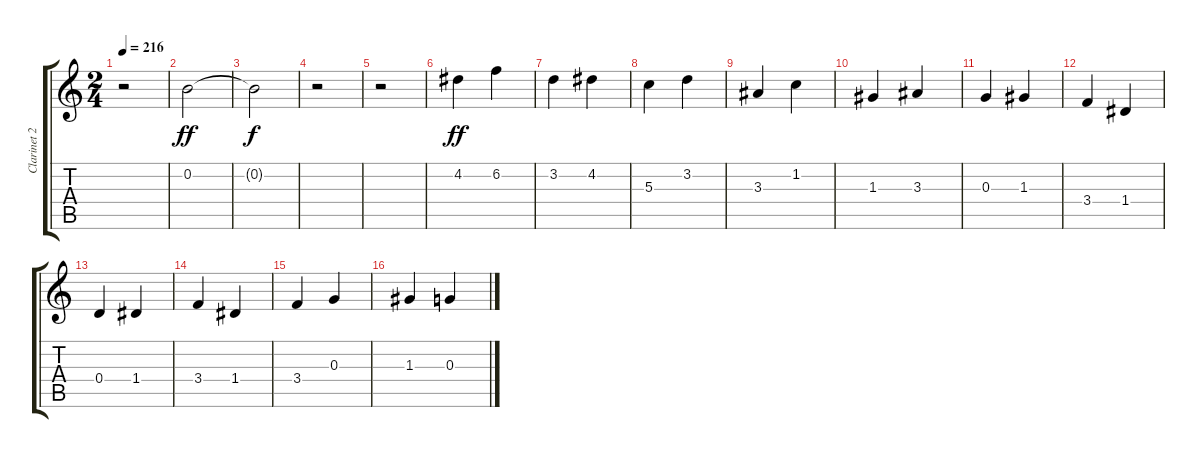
\track ("Clarinet 2" "Clarinet 2") {instrument acousticguitarnylon}
\staff {score tabs}
\tuning (E4 B3 G3 D3 A2 E2) {hide}
\ts (2 4)
\tempo 216
\clef g2
\ks c
r.2{dy f} |
0.2.2{dy ff} |
0.2{t}.2{dy f} |
r.2 |
r.2 |
4.2.4{dy ff} 6.2.4 |
3.2.4 4.2.4 |
5.3.4 3.2.4 |
3.3.4 1.2.4 |
1.3.4 3.3.4 |
0.3.4 1.3.4 |
3.4.4 1.4.4 |
0.4.4 1.4.4 |
3.4.4 1.4.4 |
3.4.4 0.3.4 |
1.3.4 0.3.4
